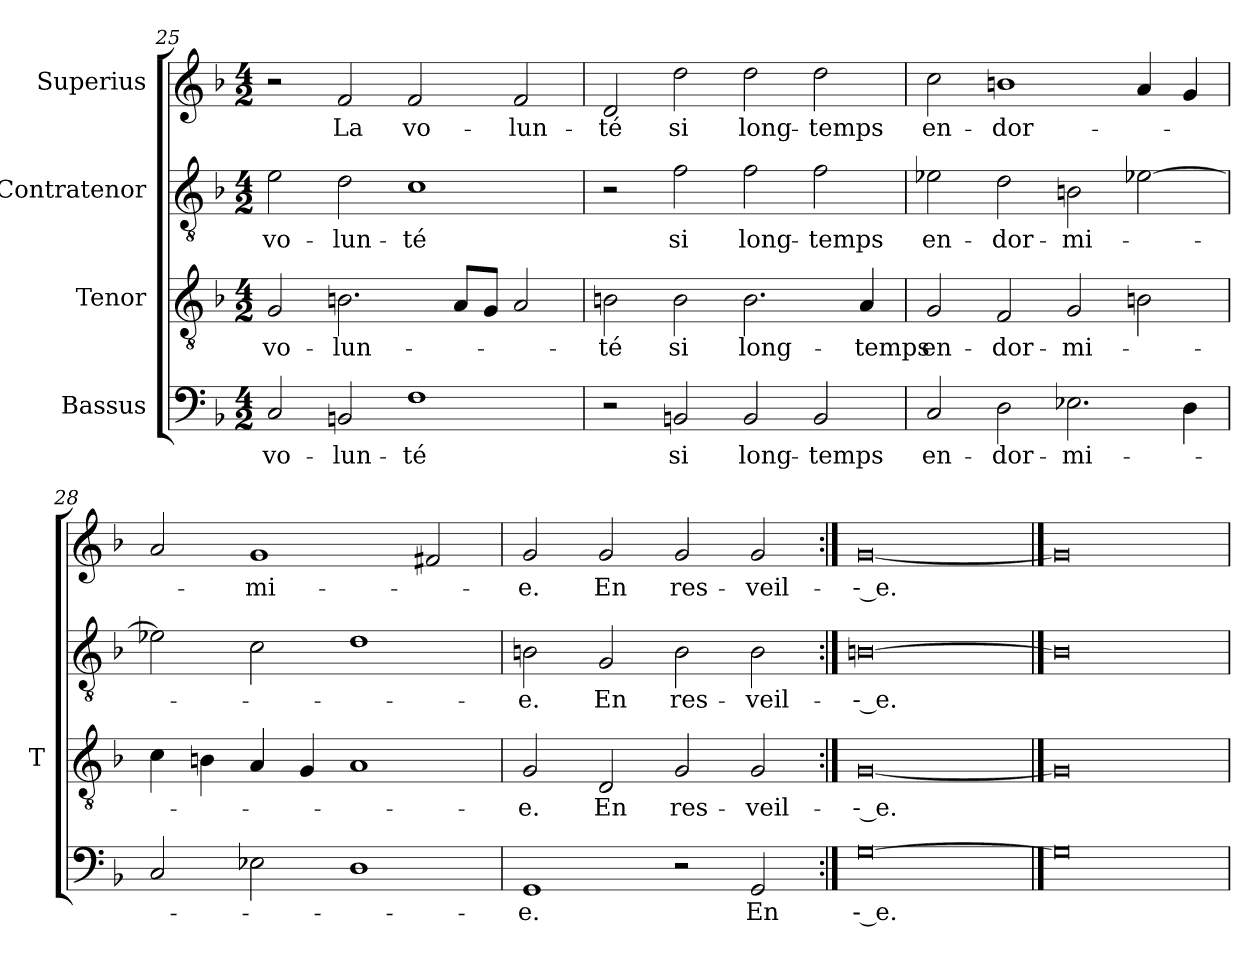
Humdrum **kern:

**kern	**text	**kern	**text	**kern	**text	**kern	**text
*part4	*part4	*part3	*part3	*part2	*part2	*part1	*part1
*staff4	*staff4	*staff3	*staff3	*staff2	*staff2	*staff1	*staff1
*I"Bassus	*	*I"Tenor	*	*I"Contratenor	*	*I"Superius	*
*	*	*I'T	*	*	*	*	*
*clefF4	*	*clefGv2	*	*clefGv2	*	*clefG2	*
*k[b-]	*	*k[b-]	*	*k[b-]	*	*k[b-]	*
*M4/2	*	*M4/2	*	*M4/2	*	*M4/2	*
=25	=25	=25	=25	=25	=25	=25	=25
2C	vo-	2G	vo-	2e	vo-	2r	.
2BB	lun-	2.Bn	lun-	2d	lun-	2f	-La
1F	-té	.	.	1c	-té	2f	vo-
.	.	8AL	.	.	.	.	.
.	.	8GJ	.	.	.	.	.
.	.	2A	.	.	.	2f	lun-
=26	=26	=26	=26	=26	=26	=26	=26
2r	.	2Bn	-té	2r	.	2d	-té
2BB	-si	2B	-si	2f	-si	2dd	-si
2BB	long-	2.B	long-	2f	long-	2dd	long-
2BB	-temps	.	.	2f	-temps	2dd	-temps
.	.	4A	-temps	.	.	.	.
=27	=27	=27	=27	=27	=27	=27	=27
2C	en-	2G	en-	2e-X	en-	2cc	en-
2D	dor-	2F	dor-	2d	dor-	1b	dor-
2.E-X	mi-	2G	mi-	2B	mi-	.	.
.	.	2Bn	.	[2e-X	.	4a	.
4D	.	.	.	.	.	4g	.
=28	=28	=28	=28	=28	=28	=28	=28
2C	.	4c	.	2e-X]	.	2a	.
.	.	4Bn	.	.	.	.	.
2E-X	.	4A	.	2c	.	1g	mi-
.	.	4G	.	.	.	.	.
1D	.	1A	.	1d	.	.	.
.	.	.	.	.	.	2f#X	.
=29	=29	=29	=29	=29	=29	=29	=29
1GG	-e.	2G	-e.	2B	-e.	2g	-e.
.	.	2D	-En	2G	-En	2g	-En
2r	.	2G	res-	2B	res-	2g	res-
2GG	-En	2G	veil-	2B	veil-	2g	veil-
=30:|!	=30:|!	=30:|!	=30:|!	=30:|!	=30:|!	=30:|!	=30:|!
[0G	-- e.	[0G	-- e.	[0B	-- e.	[0g	-- e.
==31	==31	==31	==31	==31	==31	==31	==31
0G]	.	0G]	.	0B]	.	0g]	.
=	=	=	=	=	=	=	=
*-	*-	*-	*-	*-	*-	*-	*-
